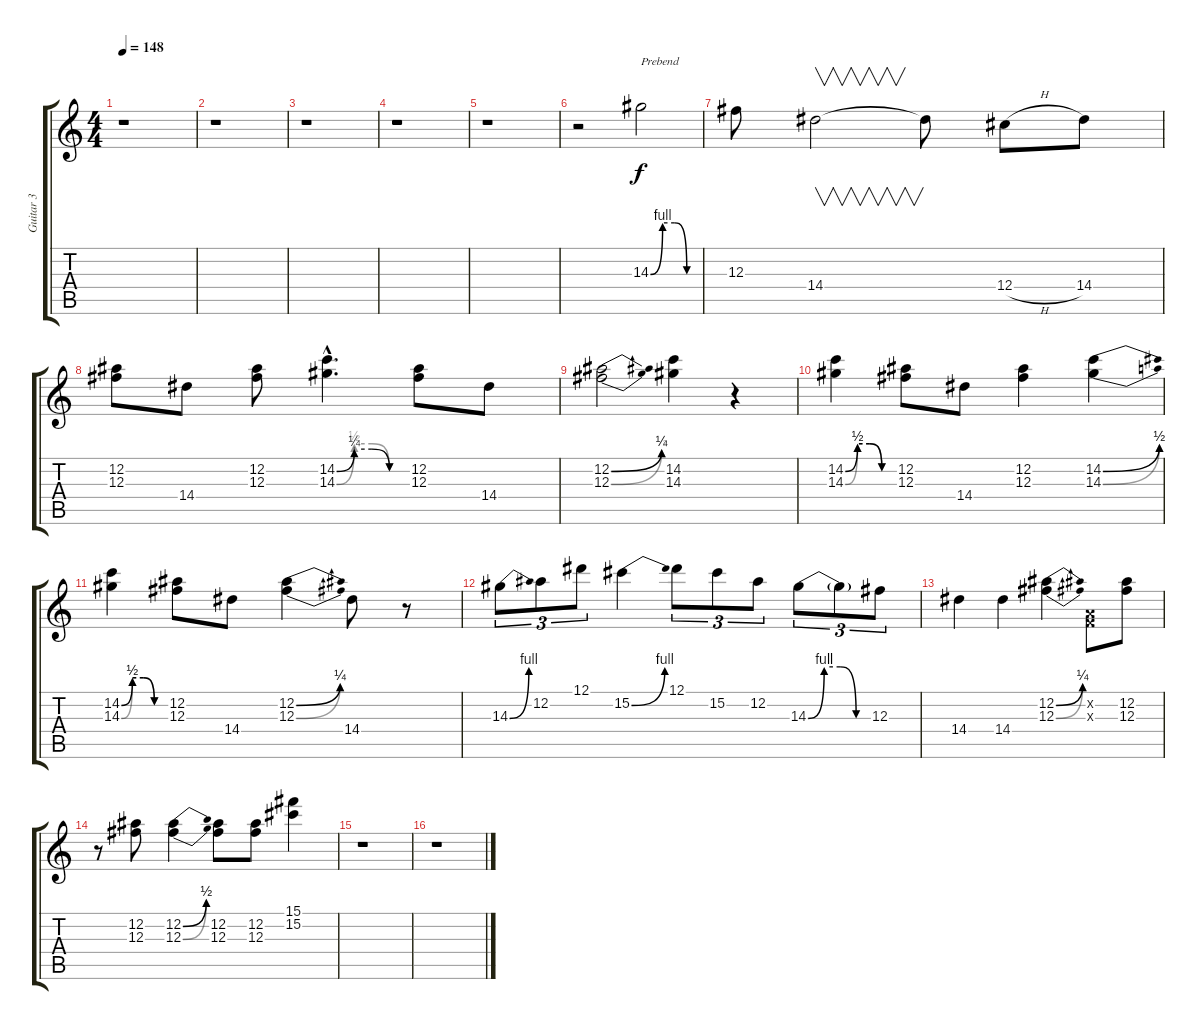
\track ("Guitar 3" "Guitar 3") {instrument distortionguitar}
\staff {score tabs}
\tuning (Eb4 Bb3 Gb3 Db3 Ab2 Eb2) {hide}
\ts (4 4)
\tempo 148
\clef g2
\ks c
r.1{dy f} |
r.1 |
r.1 |
r.1 |
r.1 |
r.2 14.3{be (custom 0 0 15 4 30 4 45 0 60 0)}.2{txt "Prebend"} |
12.3.8 14.4.2{v} 14.4{t}.8 12.4{h}.8 14.4.8 |
(12.2 12.3).8 14.4.8 (12.2 12.3).8 (14.2{be (custom 0 0 15 1 30 1 45 0 60 0) hac} 14.3{be (custom 0 0 15 2 30 2 45 0 60 0) hac}).4{d} (12.2 12.3).8 14.4.8 |
(12.2{be (bend 0 0 60 1)} 12.3{be (bend 0 0 60 2)}).2 (14.2 14.3).4 r.4 |
(14.2{be (custom 0 0 15 2 30 2 45 0 60 0)} 14.3{be (custom 0 0 15 2 30 2 45 0 60 0)}).4 (12.2 12.3).8 14.4.8 (12.2 12.3).4 (14.2{be (bend 0 0 60 2)} 14.3{be (bend 0 0 60 2)}).4 |
(14.2{be (custom 0 0 15 2 30 2 45 0 60 0)} 14.3{be (custom 0 0 15 2 30 2 45 0 60 0)}).4 (12.2 12.3).8 14.4.8 (12.2{be (bend 0 0 60 1)} 12.3{be (bend 0 0 60 1)}).4 14.4.8 r.8 |
14.3{be (bend 0 0 60 4)}.8{tu (3 2)} 12.2.8{tu (3 2)} 12.1.8{tu (3 2)} 15.2{be (bend 0 0 60 4)}.4 12.1.8{tu (3 2)} 15.2.8{tu (3 2)} 12.2.8{tu (3 2)} 14.3{be (custom 0 0 15 4 30 4 45 0 60 0)}.8{tu (3 2)} 14.3{t}.8{tu (3 2)} 12.3.8{tu (3 2)} |
14.4.4 14.4.4 (12.2{be (bend 0 0 60 1)} 12.3{be (bend 0 0 60 1)}).4 (-1.2{x} -1.3{x}).8 (12.2 12.3).8 |
r.8 (12.2 12.3).8 (12.2{be (bend 0 0 60 2)} 12.3{be (bend 0 0 60 2)}).4 (12.2 12.3).8 (12.2 12.3).8 (15.1 15.2).4 |
r.1 |
r.1
